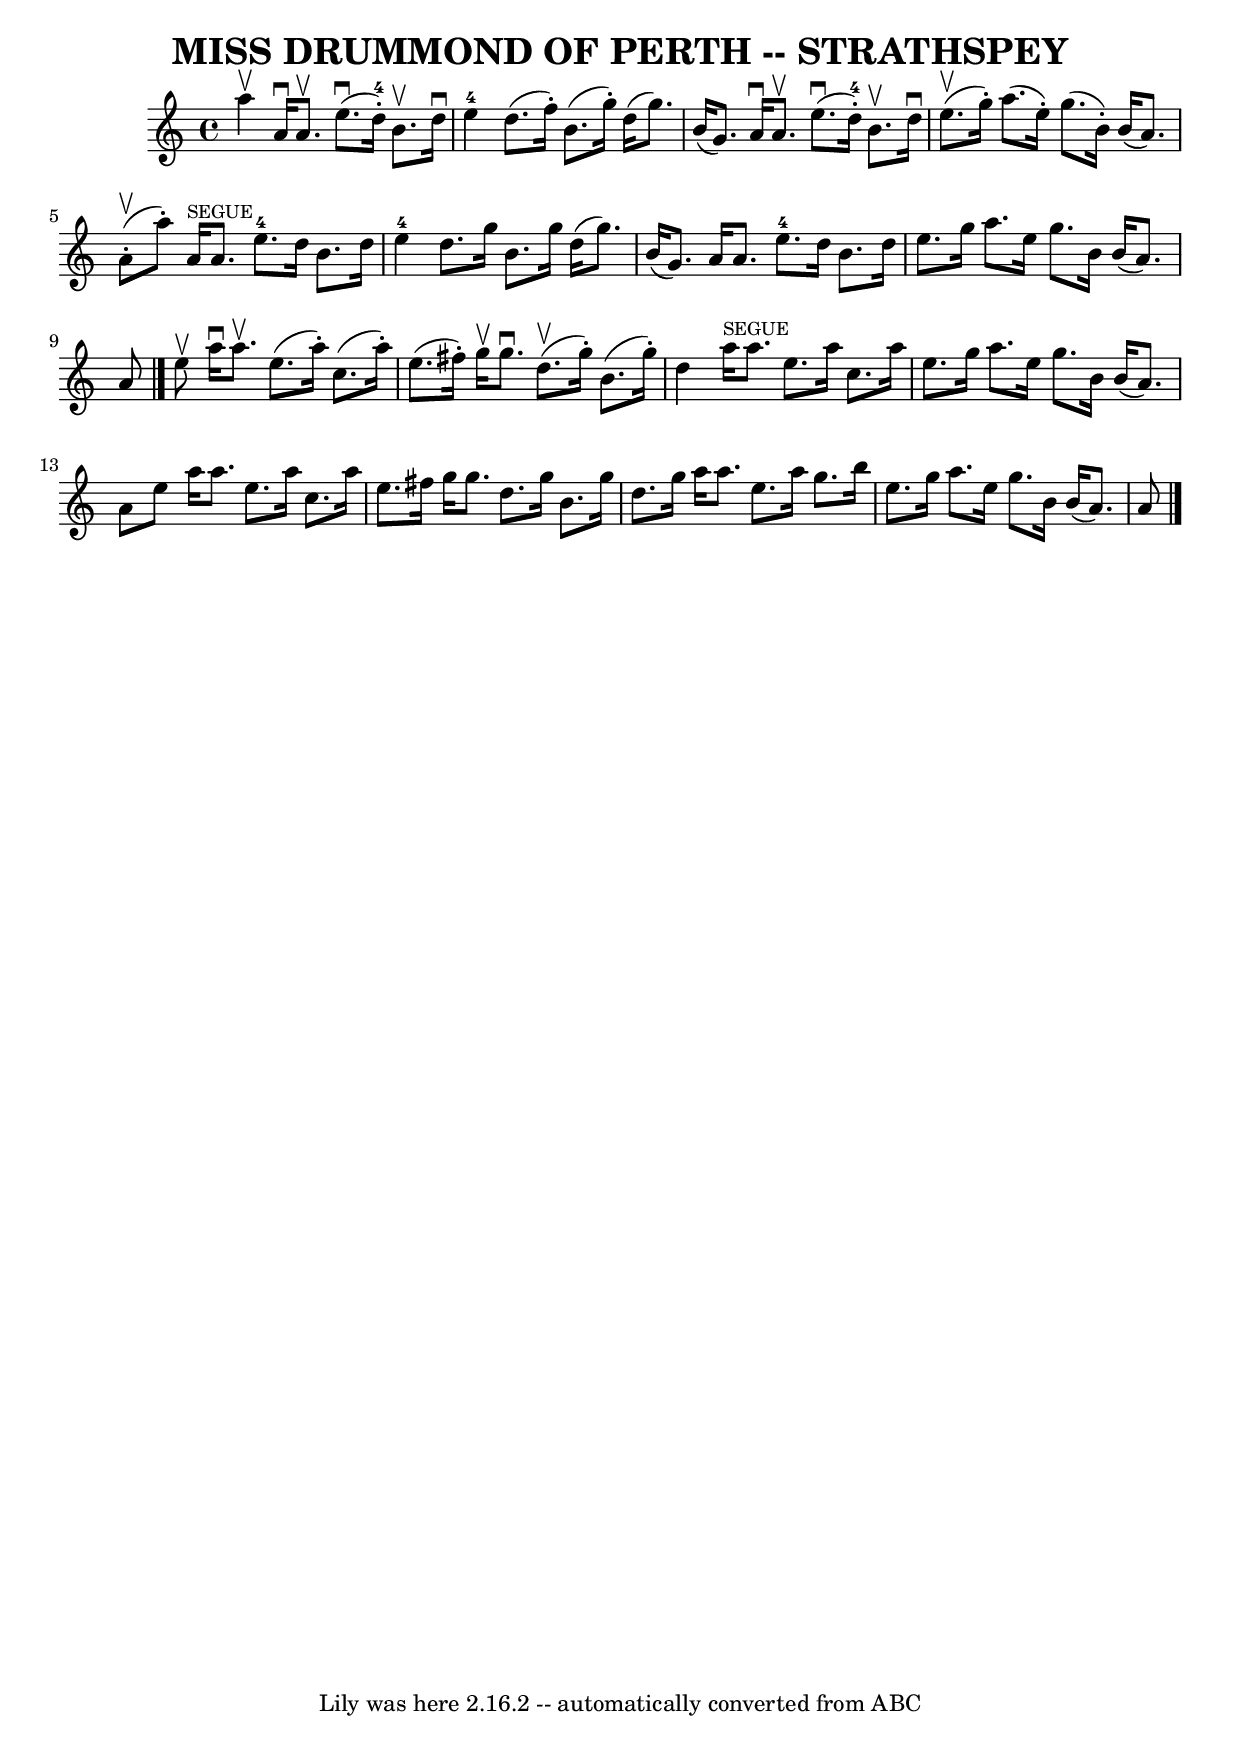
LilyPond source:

\version "2.16.2"
\include "Mammoth.ily"
\header {
  %% book = "Ryan's Mammoth Collection of Fiddle Tunes"
  composer = ""
  crossRefNumber = "1"
  footnotes = ""
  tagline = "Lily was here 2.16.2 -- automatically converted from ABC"
  title = "MISS DRUMMOND OF PERTH -- STRATHSPEY"

}
voicedefault =  {


  \override Staff.TimeSignature #'style = #'C
  \time 4/4 
  \key a \minor
  a''4^\upbow   |
  a'16^\downbow a'8. 
  ^\upbow e''8. (^\downbow d''16-4-.) b'8.^\upbow d''16^\downbow 
  e''4-4   |
  d''8. (f''16 -.) b'8. (g''16 -.) d''16 
  (g''8.) b'16 (g'8.)   |
  a'16^\downbow a'8.^\upbow  
  e''8. (^\downbow d''16-4-.) b'8.^\upbow d''16^\downbow     
  e''8. (^\upbow g''16 -.)   |
  a''8. (e''16 -.) g''8. (
  b'16 -.) b'16 (a'8.) a'8 (^\upbow-. a''8 -.)   |
  
  a'16^\segue a'8. e''8.-4 d''16 b'8. d''16 e''4-4   
  |
  d''8. g''16 b'8. g''16 d''16 (g''8.) b'16 (
  g'8.)   |
  a'16 a'8. e''8.-4 d''16 b'8. d''16   
  e''8. g''16    |
  a''8. e''16 g''8. b'16 b'16 (a'8.  
  -) a'8    \bar "|." e''8^\upbow   |
  a''16^\downbow a''8. 
  ^\upbow e''8. (a''16 -.) c''8. (a''16 -.) e''8. (fis''16 -. 
  -)   |
  g''16^\upbow g''8.^\downbow d''8. (^\upbow g''16 -. 
  -) b'8. (g''16 -.) d''4    |
  a''16^\segue a''8.    
  e''8. a''16 c''8. a''16 e''8. g''16    |
  a''8. e''16 
  g''8. b'16 b'16 (a'8.) a'8 e''8    |
  a''16    
  a''8. e''8. a''16 c''8. a''16 e''8. fis''16    |
  
  g''16 g''8. d''8. g''16 b'8. g''16 d''8. g''16    |
  
  a''16 a''8. e''8. a''16 g''8. b''16 e''8. g''16    
  |
  a''8. e''16 g''8. b'16 b'16 (a'8.) a'8    
  \bar "|."   

}

\score{
  <<

    \context Staff="default"
    {
      \voicedefault 
      
    }

  >>
  \layout {
    
  }
  \midi {
  }

}
